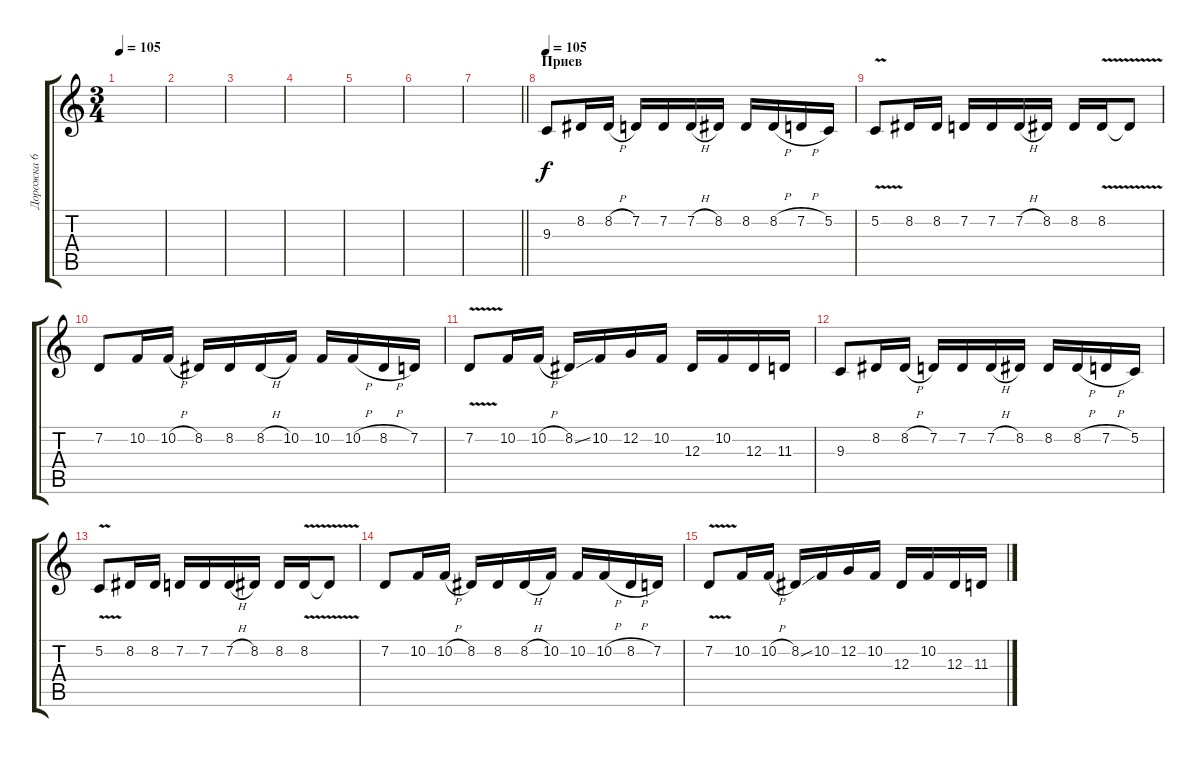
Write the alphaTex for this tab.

\track ("Дорожка 6" "Дорожка 6") {instrument tremolostrings}
\staff {score tabs}
\tuning (C4 G3 Eb3 Bb2 F2 C2) {hide}
\ts (3 4)
\tempo 105
\clef g2
\ks c
|
|
|
|
|
|
\barLineRight lightlight
|
\section ("" "Приев")
\tempo 105
9.3.8 8.2.16 8.2{h}.16 7.2.16 7.2.16 7.2{h}.16 8.2.16 8.2.16 8.2{h}.16 7.2{h}.16 5.2.16 |
5.2{v}.8 8.2.16 8.2.16 7.2.16 7.2.16 7.2{h}.16 8.2.16 8.2.16 8.2{v}.16 8.2{t}.8 |
7.2.8 10.2.16 10.2{h}.16 8.2.16 8.2.16 8.2{h}.16 10.2.16 10.2.16 10.2{h}.16 8.2{h}.16 7.2.16 |
7.2{v}.8 10.2.16 10.2{h}.16 8.2{ss}.16 10.2.16 12.2.16 10.2.16 12.3.16 10.2.16 12.3.16 11.3.16 |
9.3.8 8.2.16 8.2{h}.16 7.2.16 7.2.16 7.2{h}.16 8.2.16 8.2.16 8.2{h}.16 7.2{h}.16 5.2.16 |
5.2{v}.8 8.2.16 8.2.16 7.2.16 7.2.16 7.2{h}.16 8.2.16 8.2.16 8.2{v}.16 8.2{t}.8 |
7.2.8 10.2.16 10.2{h}.16 8.2.16 8.2.16 8.2{h}.16 10.2.16 10.2.16 10.2{h}.16 8.2{h}.16 7.2.16 |
7.2{v}.8 10.2.16 10.2{h}.16 8.2{ss}.16 10.2.16 12.2.16 10.2.16 12.3.16 10.2.16 12.3.16 11.3.16
